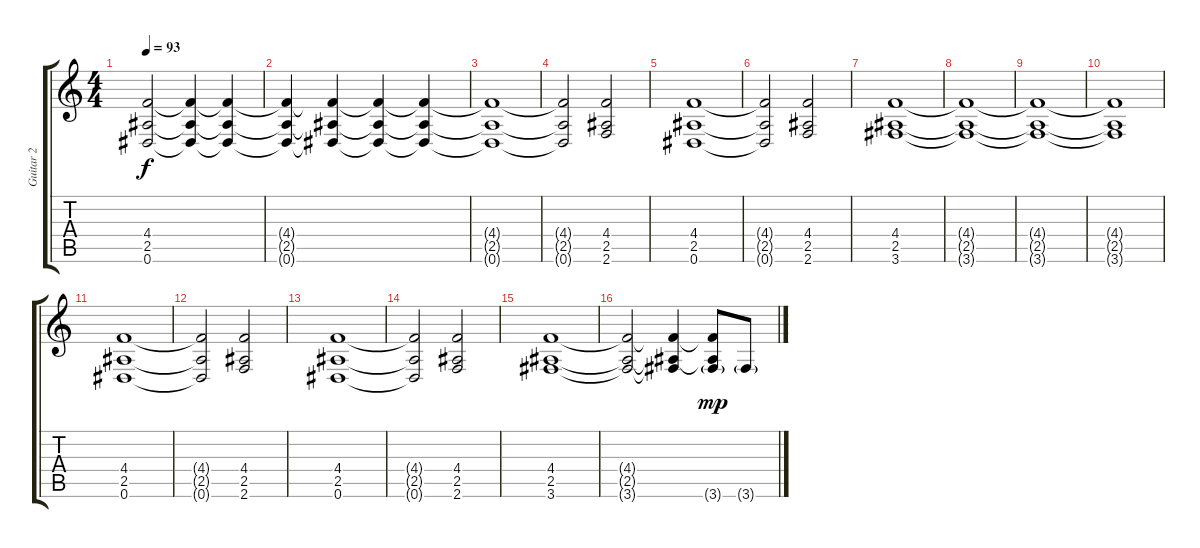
\track ("Guitar 2" "Guitar 2") {instrument distortionguitar}
\staff {score tabs}
\tuning (Eb4 Bb3 Gb3 Db3 Ab2 Eb2) {hide}
\ts (4 4)
\tempo 93
\clef g2
\ks c
(4.4 2.5 0.6).2{dy f volume 2 instrument distortionguitar} (4.4{t} 2.5{t} 0.6{t}).4{volume 13} (4.4{t} 2.5{t} 0.6{t}).4 |
(4.4{t} 2.5{t} 0.6{t}).4 (4.4{t} 2.5{t} 0.6{t}).4 (4.4{t} 2.5{t} 0.6{t}).4 (4.4{t} 2.5{t} 0.6{t}).4 |
(4.4{t} 2.5{t} 0.6{t}).1 |
(4.4{t} 2.5{t} 0.6{t}).2 (4.4 2.5 2.6).2 |
(4.4 2.5 0.6).1 |
(4.4{t} 2.5{t} 0.6{t}).2 (4.4 2.5 2.6).2 |
(4.4 2.5 3.6).1 |
(4.4{t} 2.5{t} 3.6{t}).1 |
(4.4{t} 2.5{t} 3.6{t}).1 |
(4.4{t} 2.5{t} 3.6{t}).1 |
(4.4 2.5 0.6).1 |
(4.4{t} 2.5{t} 0.6{t}).2 (4.4 2.5 2.6).2 |
(4.4 2.5 0.6).1 |
(4.4{t} 2.5{t} 0.6{t}).2 (4.4 2.5 2.6).2 |
(4.4 2.5 3.6).1 |
(4.4{t} 2.5{t} 3.6{t}).2 (4.4{t} 2.5{t} 3.6{t}).4 (4.4{t} 2.5{t} 3.6{g}).8{dy mp} 3.6{g}.8
